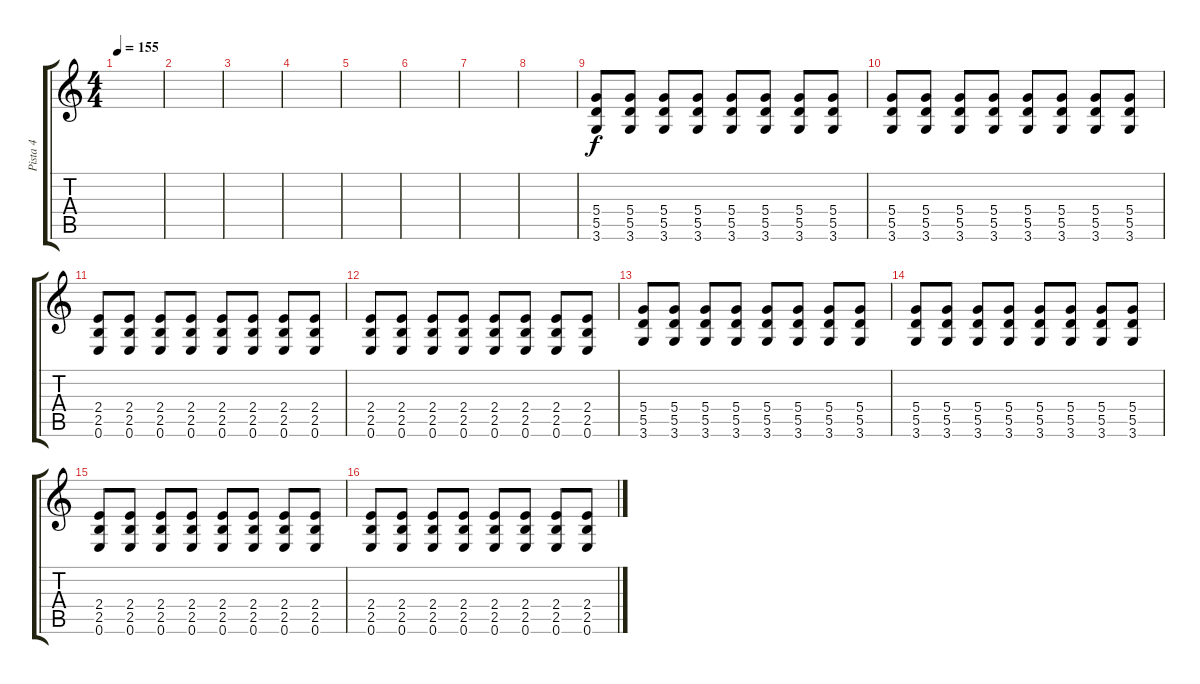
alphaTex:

\track ("Pista 4" "Pista 4") {instrument overdrivenguitar}
\staff {score tabs}
\tuning (E4 B3 G3 D3 A2 E2) {hide}
\ts (4 4)
\tempo 155
\clef g2
\ks c
|
|
|
|
|
|
|
|
(5.4 5.5 3.6).8 (5.4 5.5 3.6).8 (5.4 5.5 3.6).8 (5.4 5.5 3.6).8 (5.4 5.5 3.6).8 (5.4 5.5 3.6).8 (5.4 5.5 3.6).8 (5.4 5.5 3.6).8 |
(5.4 5.5 3.6).8 (5.4 5.5 3.6).8 (5.4 5.5 3.6).8 (5.4 5.5 3.6).8 (5.4 5.5 3.6).8 (5.4 5.5 3.6).8 (5.4 5.5 3.6).8 (5.4 5.5 3.6).8 |
(2.4 2.5 0.6).8 (2.4 2.5 0.6).8 (2.4 2.5 0.6).8 (2.4 2.5 0.6).8 (2.4 2.5 0.6).8 (2.4 2.5 0.6).8 (2.4 2.5 0.6).8 (2.4 2.5 0.6).8 |
(2.4 2.5 0.6).8 (2.4 2.5 0.6).8 (2.4 2.5 0.6).8 (2.4 2.5 0.6).8 (2.4 2.5 0.6).8 (2.4 2.5 0.6).8 (2.4 2.5 0.6).8 (2.4 2.5 0.6).8 |
(5.4 5.5 3.6).8 (5.4 5.5 3.6).8 (5.4 5.5 3.6).8 (5.4 5.5 3.6).8 (5.4 5.5 3.6).8 (5.4 5.5 3.6).8 (5.4 5.5 3.6).8 (5.4 5.5 3.6).8 |
(5.4 5.5 3.6).8 (5.4 5.5 3.6).8 (5.4 5.5 3.6).8 (5.4 5.5 3.6).8 (5.4 5.5 3.6).8 (5.4 5.5 3.6).8 (5.4 5.5 3.6).8 (5.4 5.5 3.6).8 |
(2.4 2.5 0.6).8 (2.4 2.5 0.6).8 (2.4 2.5 0.6).8 (2.4 2.5 0.6).8 (2.4 2.5 0.6).8 (2.4 2.5 0.6).8 (2.4 2.5 0.6).8 (2.4 2.5 0.6).8 |
(2.4 2.5 0.6).8 (2.4 2.5 0.6).8 (2.4 2.5 0.6).8 (2.4 2.5 0.6).8 (2.4 2.5 0.6).8 (2.4 2.5 0.6).8 (2.4 2.5 0.6).8 (2.4 2.5 0.6).8
